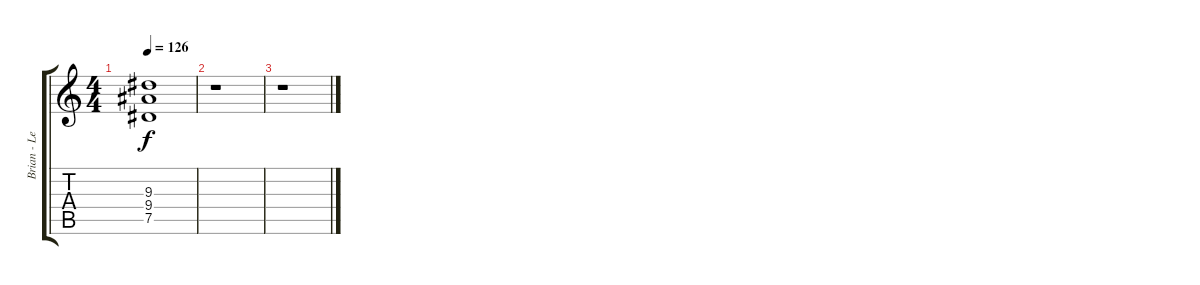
\track ("Brian - Lead Guitar" "Brian - Le") {instrument overdrivenguitar}
\staff {score tabs}
\tuning (Eb4 Bb3 Gb3 Db3 Ab2 Eb2) {hide}
\ts (4 4)
\tempo 126
\clef g2
\ks c
(9.3{t} 9.4{t} 7.5{t}).1{dy f} |
r.1 |
r.1
